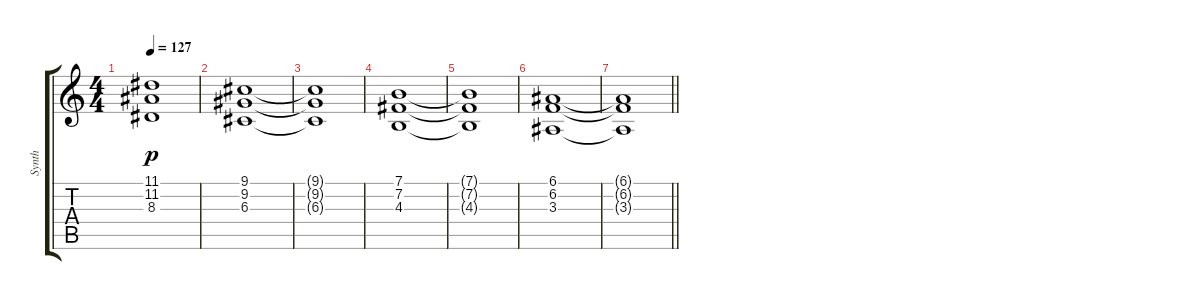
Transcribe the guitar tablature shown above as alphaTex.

\track ("Synth" "Synth") {instrument stringensemble1}
\staff {score tabs}
\tuning (E4 B3 G3 D3 A2 E2) {hide}
\ts (4 4)
\tempo 127
\clef g2
\ks c
(11.1{t} 11.2{t} 8.3{t}).1{dy p} |
(9.1 9.2 6.3).1 |
(9.1{t} 9.2{t} 6.3{t}).1 |
(7.1 7.2 4.3).1 |
(7.1{t} 7.2{t} 4.3{t}).1 |
(6.1 6.2 3.3).1 |
\barLineRight lightlight
(6.1{t} 6.2{t} 3.3{t}).1
